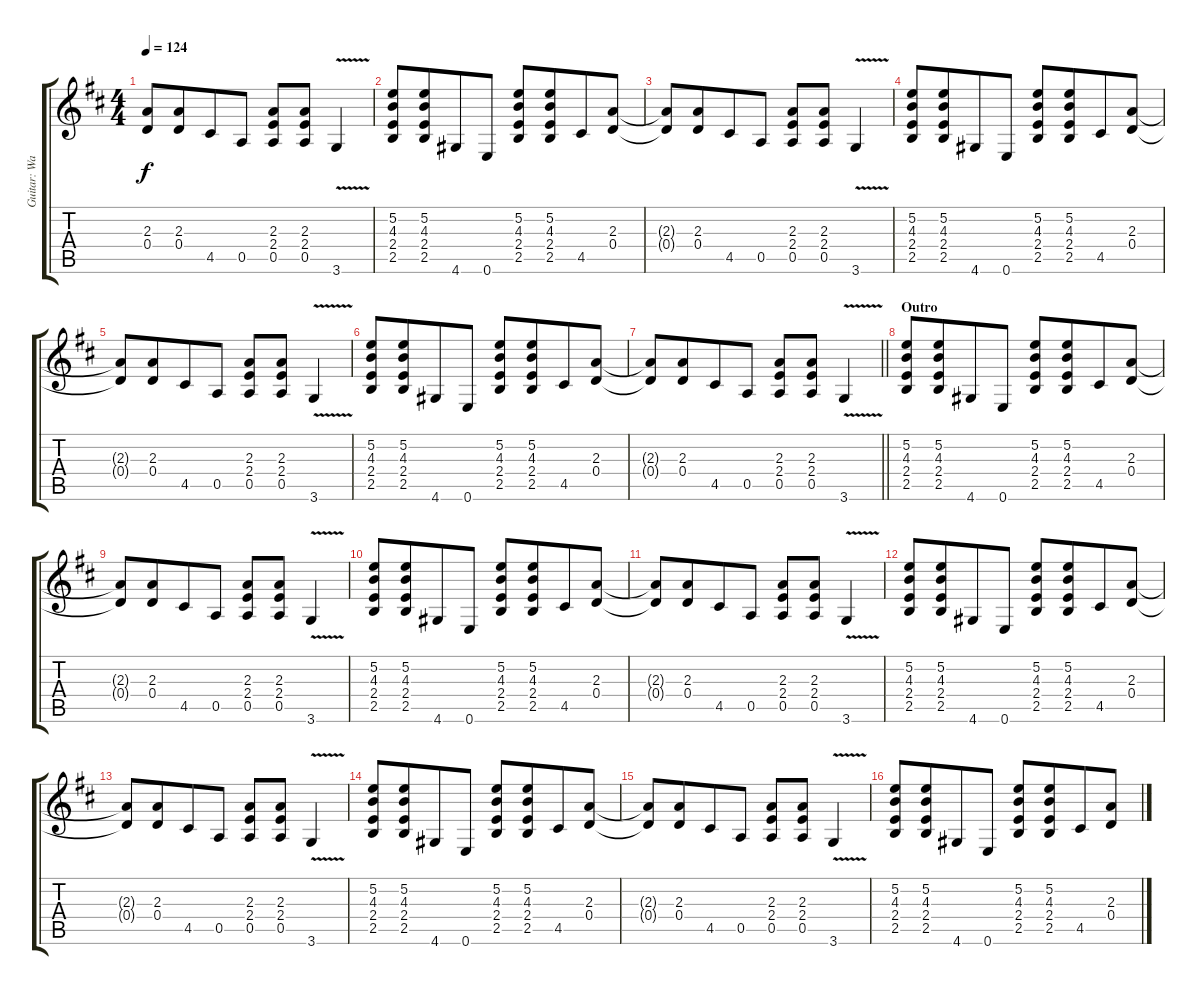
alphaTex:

\track ("Guitar: Warren" "Guitar: Wa") {instrument distortionguitar}
\staff {score tabs}
\tuning (E4 B3 G3 D3 A2 E2) {hide}
\ts (4 4)
\tempo 124
\clef g2
\ks d
(2.3{t} 0.4{t}).8{dy f} (2.3 0.4).8{beam merge} 4.5.8 0.5.8 (2.3 2.4 0.5).8 (2.3 2.4 0.5).8 3.6{v}.4 |
(5.2 4.3 2.4 2.5).8 (5.2 4.3 2.4 2.5).8{beam merge} 4.6.8 0.6.8 (5.2 4.3 2.4 2.5).8 (5.2 4.3 2.4 2.5).8{beam merge} 4.5.8 (2.3 0.4).8 |
(2.3{t} 0.4{t}).8 (2.3 0.4).8{beam merge} 4.5.8 0.5.8 (2.3 2.4 0.5).8 (2.3 2.4 0.5).8 3.6{v}.4 |
(5.2 4.3 2.4 2.5).8 (5.2 4.3 2.4 2.5).8{beam merge} 4.6.8 0.6.8 (5.2 4.3 2.4 2.5).8 (5.2 4.3 2.4 2.5).8{beam merge} 4.5.8 (2.3 0.4).8 |
(2.3{t} 0.4{t}).8 (2.3 0.4).8{beam merge} 4.5.8 0.5.8 (2.3 2.4 0.5).8 (2.3 2.4 0.5).8 3.6{v}.4 |
(5.2 4.3 2.4 2.5).8 (5.2 4.3 2.4 2.5).8{beam merge} 4.6.8 0.6.8 (5.2 4.3 2.4 2.5).8 (5.2 4.3 2.4 2.5).8{beam merge} 4.5.8 (2.3 0.4).8 |
\barLineRight lightlight
(2.3{t} 0.4{t}).8 (2.3 0.4).8{beam merge} 4.5.8 0.5.8 (2.3 2.4 0.5).8 (2.3 2.4 0.5).8 3.6{v}.4 |
\section ("" "Outro")
(5.2 4.3 2.4 2.5).8 (5.2 4.3 2.4 2.5).8{beam merge} 4.6.8 0.6.8 (5.2 4.3 2.4 2.5).8 (5.2 4.3 2.4 2.5).8{beam merge} 4.5.8 (2.3 0.4).8 |
(2.3{t} 0.4{t}).8 (2.3 0.4).8{beam merge} 4.5.8 0.5.8 (2.3 2.4 0.5).8 (2.3 2.4 0.5).8 3.6{v}.4 |
(5.2 4.3 2.4 2.5).8 (5.2 4.3 2.4 2.5).8{beam merge} 4.6.8 0.6.8 (5.2 4.3 2.4 2.5).8 (5.2 4.3 2.4 2.5).8{beam merge} 4.5.8 (2.3 0.4).8 |
(2.3{t} 0.4{t}).8 (2.3 0.4).8{beam merge} 4.5.8 0.5.8 (2.3 2.4 0.5).8 (2.3 2.4 0.5).8 3.6{v}.4 |
(5.2 4.3 2.4 2.5).8 (5.2 4.3 2.4 2.5).8{beam merge} 4.6.8 0.6.8 (5.2 4.3 2.4 2.5).8 (5.2 4.3 2.4 2.5).8{beam merge} 4.5.8 (2.3 0.4).8 |
(2.3{t} 0.4{t}).8 (2.3 0.4).8{beam merge} 4.5.8 0.5.8 (2.3 2.4 0.5).8 (2.3 2.4 0.5).8 3.6{v}.4 |
(5.2 4.3 2.4 2.5).8 (5.2 4.3 2.4 2.5).8{beam merge} 4.6.8 0.6.8 (5.2 4.3 2.4 2.5).8 (5.2 4.3 2.4 2.5).8{beam merge} 4.5.8 (2.3 0.4).8 |
(2.3{t} 0.4{t}).8 (2.3 0.4).8{beam merge} 4.5.8 0.5.8 (2.3 2.4 0.5).8 (2.3 2.4 0.5).8 3.6{v}.4 |
(5.2 4.3 2.4 2.5).8 (5.2 4.3 2.4 2.5).8{beam merge} 4.6.8 0.6.8 (5.2 4.3 2.4 2.5).8 (5.2 4.3 2.4 2.5).8{beam merge} 4.5.8 (2.3 0.4).8
